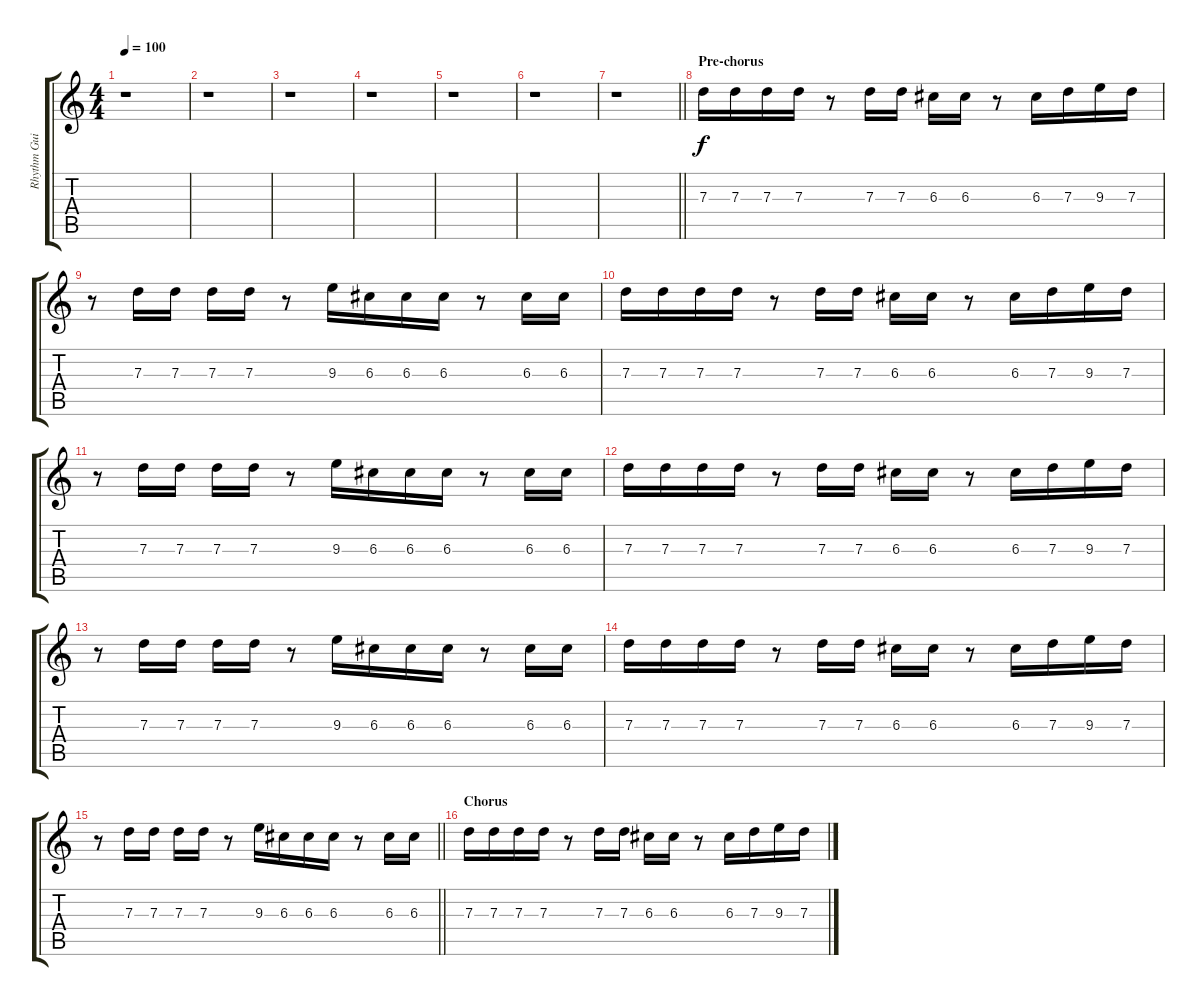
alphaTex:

\track ("Rhythm Guitar (left)" "Rhythm Gui") {instrument overdrivenguitar}
\staff {score tabs}
\tuning (E4 B3 G3 D3 A2 E2) {hide}
\ts (4 4)
\tempo 100
\clef g2
\ks c
r.1{dy f} |
r.1 |
r.1 |
r.1 |
r.1 |
r.1 |
\barLineRight lightlight
r.1 |
\section ("" "Pre-chorus")
7.3.16 7.3.16 7.3.16 7.3.16 r.8 7.3.16 7.3.16 6.3.16 6.3.16 r.8 6.3.16 7.3.16 9.3.16 7.3.16 |
r.8 7.3.16 7.3.16 7.3.16 7.3.16 r.8 9.3.16 6.3.16 6.3.16 6.3.16 r.8 6.3.16 6.3.16 |
7.3.16 7.3.16 7.3.16 7.3.16 r.8 7.3.16 7.3.16 6.3.16 6.3.16 r.8 6.3.16 7.3.16 9.3.16 7.3.16 |
r.8 7.3.16 7.3.16 7.3.16 7.3.16 r.8 9.3.16 6.3.16 6.3.16 6.3.16 r.8 6.3.16 6.3.16 |
7.3.16 7.3.16 7.3.16 7.3.16 r.8 7.3.16 7.3.16 6.3.16 6.3.16 r.8 6.3.16 7.3.16 9.3.16 7.3.16 |
r.8 7.3.16 7.3.16 7.3.16 7.3.16 r.8 9.3.16 6.3.16 6.3.16 6.3.16 r.8 6.3.16 6.3.16 |
7.3.16 7.3.16 7.3.16 7.3.16 r.8 7.3.16 7.3.16 6.3.16 6.3.16 r.8 6.3.16 7.3.16 9.3.16 7.3.16 |
\barLineRight lightlight
r.8 7.3.16 7.3.16 7.3.16 7.3.16 r.8 9.3.16 6.3.16 6.3.16 6.3.16 r.8 6.3.16 6.3.16 |
\section ("" "Chorus")
7.3.16 7.3.16 7.3.16 7.3.16 r.8 7.3.16 7.3.16 6.3.16 6.3.16 r.8 6.3.16 7.3.16 9.3.16 7.3.16
